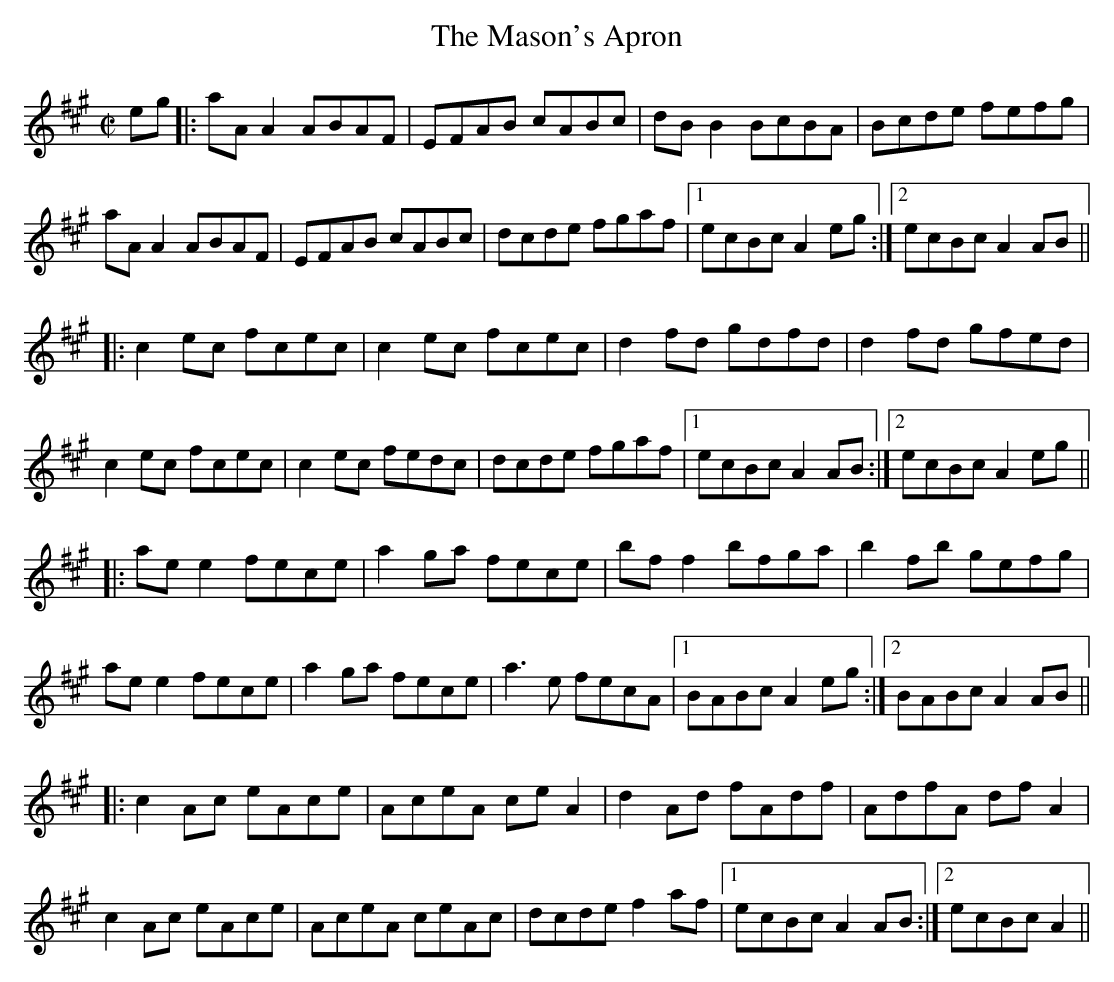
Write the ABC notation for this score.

X:1
T:Mason's Apron, The
M:C|
K:A
eg|:aAA2 ABAF|EFAB cABc|dBB2 BcBA|Bcde fefg|
aAA2 ABAF|EFAB cABc|dcde fgaf|1 ecBc A2eg:|2 ecBc A2AB||
|:c2ec fcec|c2ec fcec|d2fd gdfd|d2fd gfed|
c2ec fcec|c2ec fedc|dcde fgaf|1 ecBc A2AB:|2 ecBc A2eg||
|:aee2 fece|a2ga fece|bff2 bfga|b2fb gefg|
aee2 fece|a2ga fece|a3e fecA|1 BABc A2eg:|2 BABc A2AB||
|:c2Ac eAce|AceA ceA2|d2Ad fAdf|AdfA dfA2|
c2Ac eAce|AceA ceAc|dcde f2af|1 ecBc A2AB:|2 ecBc A2||
